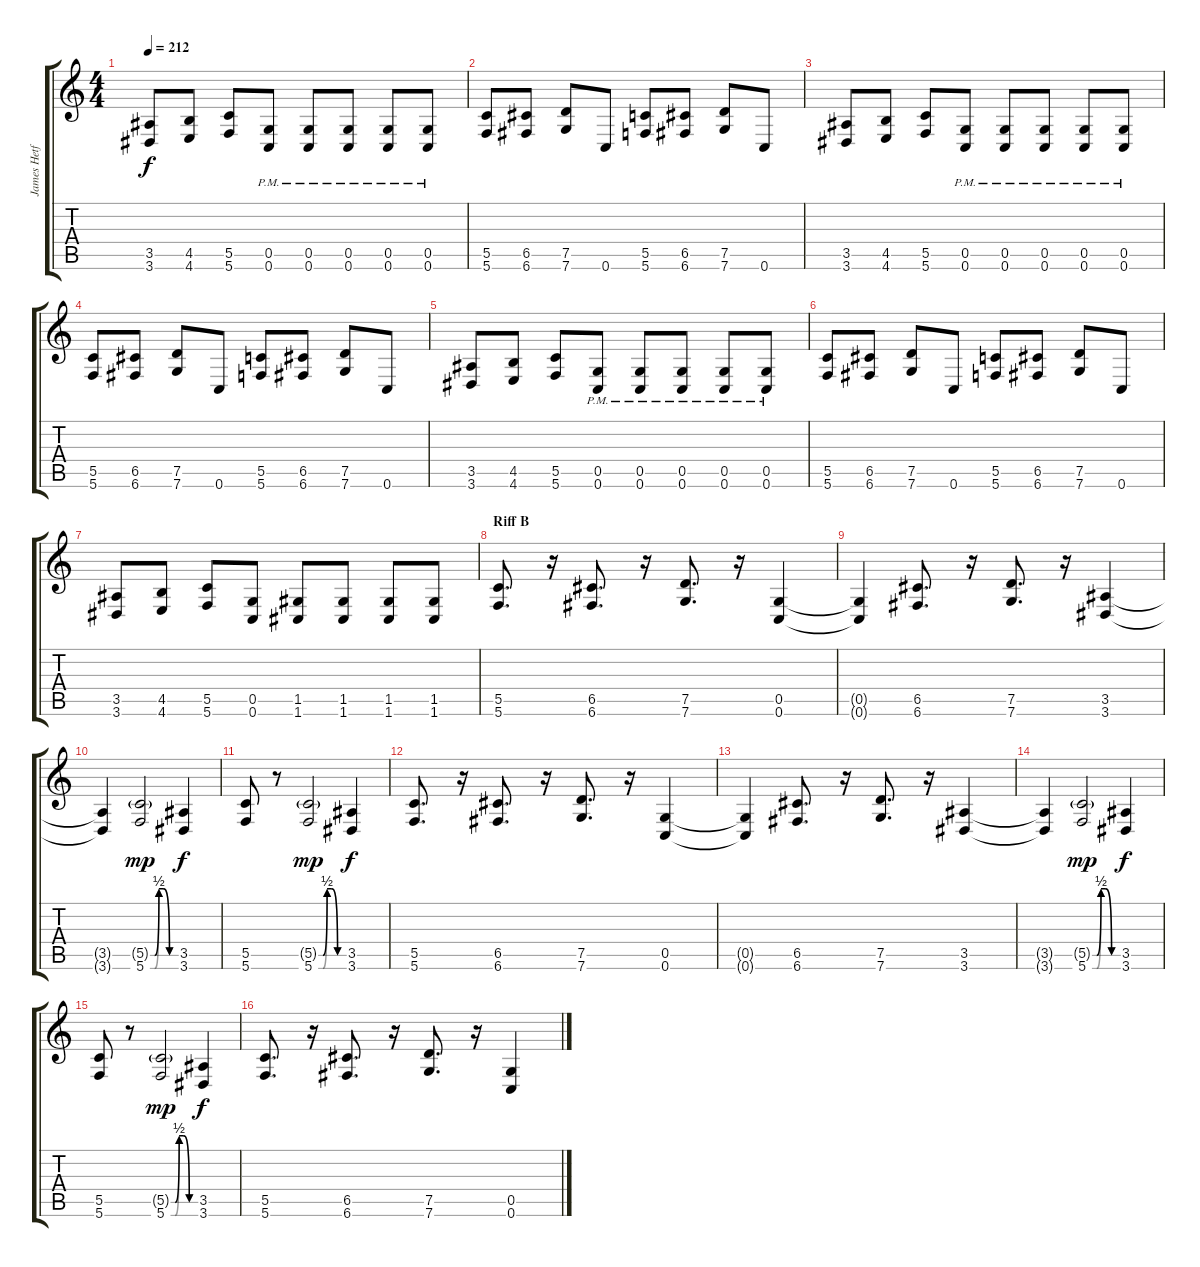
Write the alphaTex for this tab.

\track ("James Hetfield" "James Hetf") {instrument overdrivenguitar}
\staff {score tabs}
\tuning (D4 A3 F3 C3 G2 C2) {hide}
\ts (4 4)
\tempo 212
\clef g2
\ks c
(3.5 3.6).8{dy f} (4.5 4.6).8 (5.5 5.6).8 (0.5{pm} 0.6).8 (0.5{pm} 0.6).8 (0.5{pm} 0.6).8 (0.5{pm} 0.6).8 (0.5{pm} 0.6).8 |
(5.5 5.6).8 (6.5 6.6).8 (7.5 7.6).8 0.6.8 (5.5 5.6).8 (6.5 6.6).8 (7.5 7.6).8 0.6.8 |
(3.5 3.6).8 (4.5 4.6).8 (5.5 5.6).8 (0.5{pm} 0.6).8 (0.5{pm} 0.6).8 (0.5{pm} 0.6).8 (0.5{pm} 0.6).8 (0.5{pm} 0.6).8 |
(5.5 5.6).8 (6.5 6.6).8 (7.5 7.6).8 0.6.8 (5.5 5.6).8 (6.5 6.6).8 (7.5 7.6).8 0.6.8 |
(3.5 3.6).8 (4.5 4.6).8 (5.5 5.6).8 (0.5{pm} 0.6).8 (0.5{pm} 0.6).8 (0.5{pm} 0.6).8 (0.5{pm} 0.6).8 (0.5{pm} 0.6).8 |
(5.5 5.6).8 (6.5 6.6).8 (7.5 7.6).8 0.6.8 (5.5 5.6).8 (6.5 6.6).8 (7.5 7.6).8 0.6.8 |
(3.5 3.6).8 (4.5 4.6).8 (5.5 5.6).8 (0.5 0.6).8 (1.5 1.6).8 (1.5 1.6).8 (1.5 1.6).8 (1.5 1.6).8 |
\section ("" "Riff B")
(5.5 5.6).8{d} r.16 (6.5 6.6).8{d} r.16 (7.5 7.6).8{d} r.16 (0.5 0.6).4 |
(0.5{t} 0.6{t}).4 (6.5 6.6).8{d} r.16 (7.5 7.6).8{d} r.16 (3.5 3.6).4 |
(3.5{t} 3.6{t}).4 (5.5{be (custom 0 0 10 0 20 2 30 2 45 0 60 0) g} 5.6{be (custom 0 0 10 0 20 2 30 2 45 0 60 0)}).2{dy mp} (3.5 3.6).4{dy f} |
(5.5 5.6).8 r.8 (5.5{be (custom 0 0 10 0 20 2 30 2 45 0 60 0) g} 5.6{be (custom 0 0 10 0 20 2 30 2 45 0 60 0)}).2{dy mp} (3.5 3.6).4{dy f} |
(5.5 5.6).8{d} r.16 (6.5 6.6).8{d} r.16 (7.5 7.6).8{d} r.16 (0.5 0.6).4 |
(0.5{t} 0.6{t}).4 (6.5 6.6).8{d} r.16 (7.5 7.6).8{d} r.16 (3.5 3.6).4 |
(3.5{t} 3.6{t}).4 (5.5{be (custom 0 0 10 0 20 2 30 2 45 0 60 0) g} 5.6{be (custom 0 0 10 0 20 2 30 2 45 0 60 0)}).2{dy mp} (3.5 3.6).4{dy f} |
(5.5 5.6).8 r.8 (5.5{be (custom 0 0 10 0 20 2 30 2 45 0 60 0) g} 5.6{be (custom 0 0 10 0 20 2 30 2 45 0 60 0)}).2{dy mp} (3.5 3.6).4{dy f} |
(5.5 5.6).8{d} r.16 (6.5 6.6).8{d} r.16 (7.5 7.6).8{d} r.16 (0.5 0.6).4
